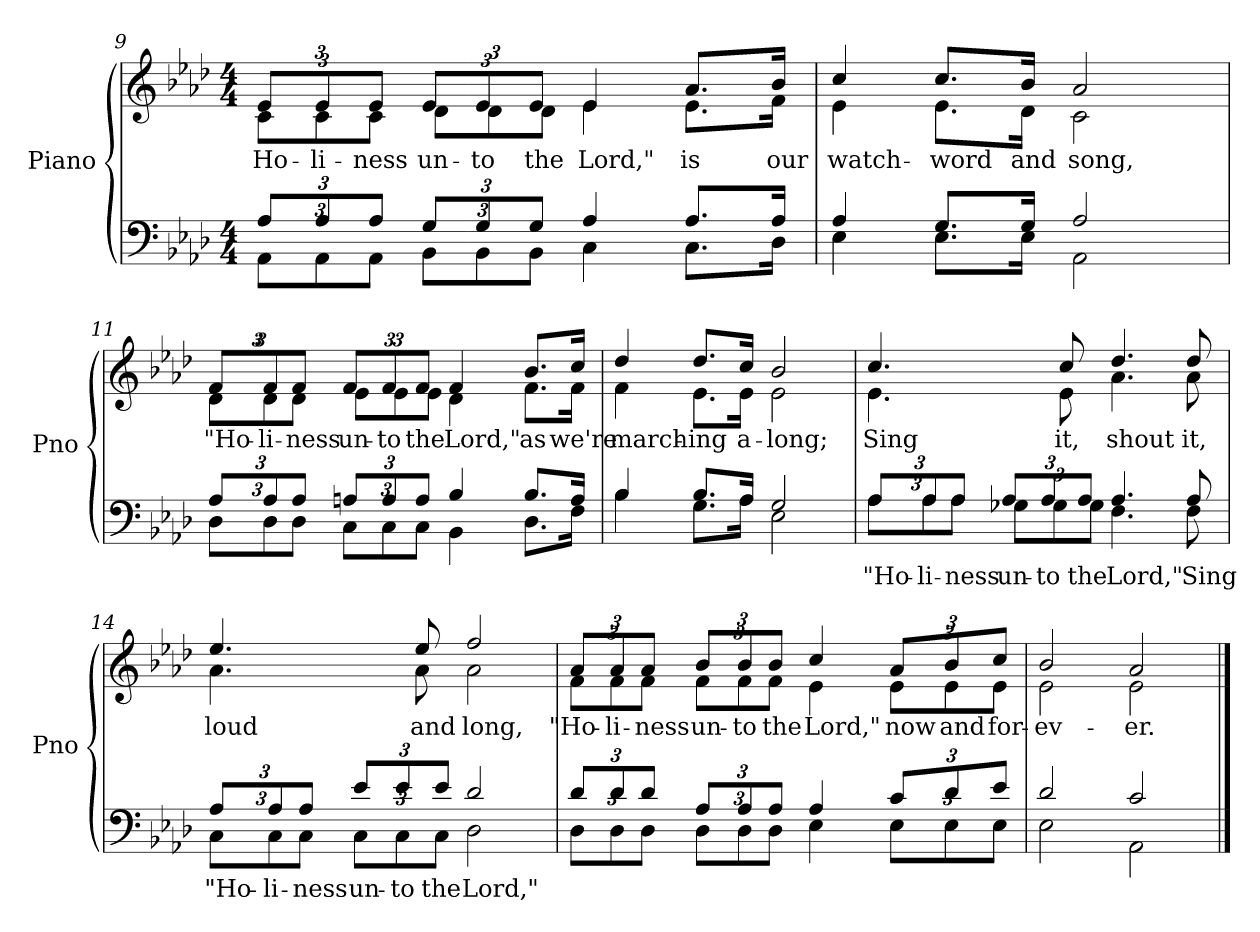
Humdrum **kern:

**kern	**text	**kern	**text
*part2	*part2	*part1	*part1
*staff2	*staff2	*staff1	*staff1
*I"Piano	*	*I"Piano	*
*I'Pno	*	*I'Pno	*
!!LO:LB:g=z
*clefF4	*	*clefG2	*
*k[b-e-a-d-]	*	*k[b-e-a-d-]	*
*M4/4	*	*M4/4	*
*Xbrackettup	*	*Xbrackettup	*
=9	=9	=9	=9
*^	*	*	*
!	!	!	!LO:TX:b:i:t=Chorus	!
!	!	!	!	!LO:LY:b
*	*	*	*^	*
12A-/L	12AA-\L	.	12e-/L	12c\L	Ho-
!	!	!	!	!	!LO:LY:b
12A-/	12AA-\	.	12e-/	12c\	-li-
!	!	!	!	!	!LO:LY:b
12A-/J	12AA-\J	.	12e-/J	12c\J	-ness
!	!	!	!	!	!LO:LY:b
12G/L	12BB-\L	.	12e-/L	12d-\L	un-
!	!	!	!	!	!LO:LY:b
12G/	12BB-\	.	12e-/	12d-\	-to
!	!	!	!	!	!LO:LY:b
12G/J	12BB-\J	.	12e-/J	12d-\J	the
!	!	!	!	!	!LO:LY:b
4A-/	4C\	.	4e-/	4e-\	Lord,"
!	!	!	!	!	!LO:LY:b
8.A-/L	8.C\L	.	8.a-/L	8.e-\L	is
!	!	!	!	!	!LO:LY:b
16A-/Jk	16D-\Jk	.	16b-/Jk	16f\Jk	our
=10	=10	=10	=10	=10	=10
!	!	!	!	!	!LO:LY:b
4A-/	4E-\	.	4cc/	4e-\	watch-
!	!	!	!	!	!LO:LY:b
8.G/L	8.E-\L	.	8.cc/L	8.e-\L	-word
!	!	!	!	!	!LO:LY:b
16G/Jk	16E-\Jk	.	16b-/Jk	16d-\Jk	and
!	!	!	!	!	!LO:LY:b
2A-/	2AA-\	.	2a-/	2c\	song,
!!LO:LB:g=z	!!
=11	=11	=11	=11	=11	=11
!	!	!	!	!	!LO:LY:b
12A-/L	12D-\L	.	12f/L	12d-\L	"Ho-
!	!	!	!	!	!LO:LY:b
12A-/	12D-\	.	12f/	12d-\	-li-
!	!	!	!	!	!LO:LY:b
12A-/J	12D-\J	.	12f/J	12d-\J	-ness
!	!	!	!	!	!LO:LY:b
12An/L	12C\L	.	12f/L	12e-\L	un-
!	!	!	!	!	!LO:LY:b
12A/	12C\	.	12f/	12e-\	-to
!	!	!	!	!	!LO:LY:b
12A/J	12C\J	.	12f/J	12e-\J	the
!	!	!	!	!	!LO:LY:b
4B-/	4BB-\	.	4f/	4d-\	Lord,"
!	!	!	!	!	!LO:LY:b
8.B-/L	8.D-\L	.	8.b-/L	8.f\L	as
!	!	!	!	!	!LO:LY:b
16A/Jk	16F\Jk	.	16cc/Jk	16f\Jk	we're
=12	=12	=12	=12	=12	=12
!	!	!	!	!	!LO:LY:b
4B-/	4B-\	.	4dd-/	4f\	march-
!	!	!	!	!	!LO:LY:b
8.B-/L	8.G\L	.	8.dd-/L	8.e-\L	-ing
!	!	!	!	!	!LO:LY:b
16A-/Jk	16A-\Jk	.	16cc/Jk	16e-\Jk	a-
!	!	!	!	!	!LO:LY:b
2G/	2E-\	.	2b-/	2e-\	-long;
!!LO:LB:g=z	!!
=13	=13	=13	=13	=13	=13
!	!	!LO:LY:b	!	!	!LO:LY:b
12A-/L	12A-\L	"Ho-	4.cc/	4.e-\	Sing
!	!	!LO:LY:b	!	!	!
12A-/	12A-\	-li-	.	.	.
!	!	!LO:LY:b	!	!	!
12A-/J	12A-\J	-ness	.	.	.
!	!	!LO:LY:b	!	!	!
12A-/L	12G-X\L	un-	.	.	.
!	!	!LO:LY:b	!	!	!
12A-/	12G-\	-to	.	.	.
!	!	!	!	!	!LO:LY:b
.	.	.	8cc/	8e-\	it,
!	!	!LO:LY:b	!	!	!
12A-/J	12G-\J	the	.	.	.
!	!	!LO:LY:b	!	!	!LO:LY:b
4.A-/	4.F\	Lord,"	4.dd-/	4.a-\	shout
!	!	!LO:LY:b	!	!	!LO:LY:b
8A-/	8F\	Sing	8dd-/	8a-\	it,
=14	=14	=14	=14	=14	=14
!	!	!LO:LY:b	!	!	!LO:LY:b
12A-/L	12C\L	"Ho-	4.ee-/	4.a-\	loud
!	!	!LO:LY:b	!	!	!
12A-/	12C\	-li-	.	.	.
!	!	!LO:LY:b	!	!	!
12A-/J	12C\J	-ness	.	.	.
!	!	!LO:LY:b	!	!	!
12e-/L	12C\L	un-	.	.	.
!	!	!LO:LY:b	!	!	!
12e-/	12C\	-to	.	.	.
!	!	!	!	!	!LO:LY:b
.	.	.	8ee-/	8a-\	and
!	!	!LO:LY:b	!	!	!
12e-/J	12C\J	the	.	.	.
!	!	!LO:LY:b	!	!	!LO:LY:b
2d-/	2D-\	Lord,"	2ff/	2a-\	long,
!!LO:LB:g=z	!!
=15	=15	=15	=15	=15	=15
!	!	!	!	!	!LO:LY:b
12d-/L	12D-\L	.	12a-/L	12f\L	"Ho-
!	!	!	!	!	!LO:LY:b
12d-/	12D-\	.	12a-/	12f\	-li-
!	!	!	!	!	!LO:LY:b
12d-/J	12D-\J	.	12a-/J	12f\J	-ness
!	!	!	!	!	!LO:LY:b
12A-/L	12D-\L	.	12b-/L	12f\L	un-
!	!	!	!	!	!LO:LY:b
12A-/	12D-\	.	12b-/	12f\	-to
!	!	!	!	!	!LO:LY:b
12A-/J	12D-\J	.	12b-/J	12f\J	the
!	!	!	!	!	!LO:LY:b
4A-/	4E-\	.	4cc/	4e-\	Lord,"
!	!	!	!	!	!LO:LY:b
12c/L	12E-\L	.	12a-/L	12e-\L	now
!	!	!	!	!	!LO:LY:b
12d-/	12E-\	.	12b-/	12e-\	and
!	!	!	!	!	!LO:LY:b
12e-/J	12E-\J	.	12cc/J	12e-\J	for-
=16	=16	=16	=16	=16	=16
!	!	!	!	!	!LO:LY:b
2d-/	2E-\	.	2b-/	2e-\	-ev-
!	!	!	!	!	!LO:LY:b
2c/	2AA-\	.	2a-/	2e-\	-er.
*v	*v	*	*	*	*
*	*	*v	*v	*
==	==	==	==
*-	*-	*-	*-
